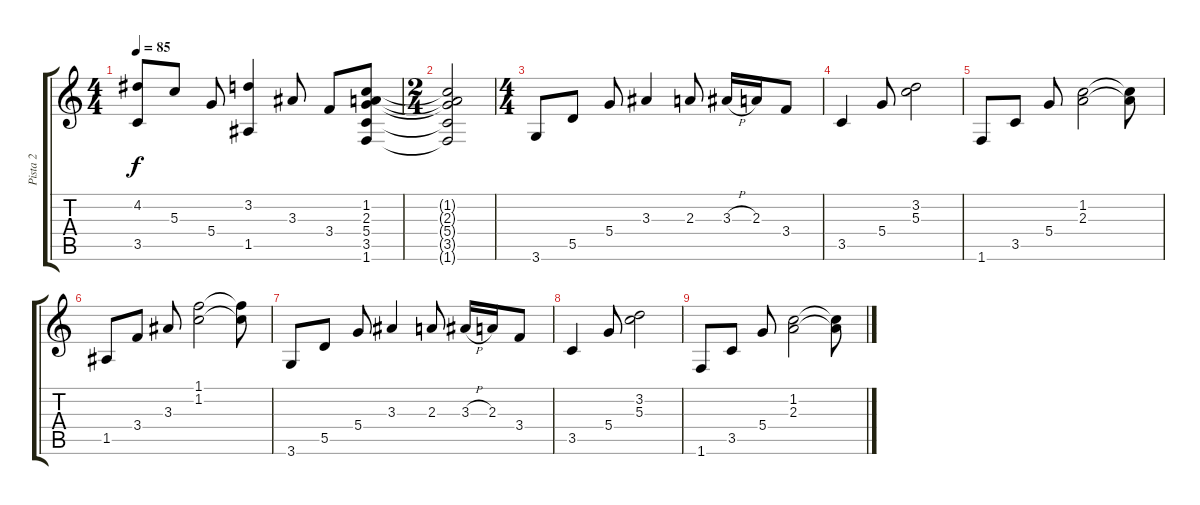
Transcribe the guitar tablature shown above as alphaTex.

\track ("Pista 2" "Pista 2") {instrument electricguitarclean}
\staff {score tabs}
\tuning (E4 B3 G3 D3 A2 E2) {hide}
\ts (4 4)
\tempo 85
\clef g2
\ks c
(4.2 3.5).8{dy f} 5.3.8 5.4.8 (3.2 1.5).4 3.3.8 3.4.8 (1.2 2.3 5.4 3.5 1.6).8 |
\ts (2 4)
(1.2{t} 2.3{t} 5.4{t} 3.5{t} 1.6{t}).2 |
\ts (4 4)
3.6.8 5.5.8 5.4.8 3.3.4 2.3.8 3.3{h}.16 2.3.16 3.4.8 |
3.5.4 5.4.8 (3.2 5.3).2 |
1.6.8 3.5.8 5.4.8 (1.2 2.3).2 (1.2{t} 2.3{t}).8 |
1.5.8 3.4.8 3.3.8 (1.1 1.2).2 (1.1{t} 1.2{t}).8 |
3.6.8 5.5.8 5.4.8 3.3.4 2.3.8 3.3{h}.16 2.3.16 3.4.8 |
3.5.4 5.4.8 (3.2 5.3).2 |
1.6.8 3.5.8 5.4.8 (1.2 2.3).2 (1.2{t} 2.3{t}).8
